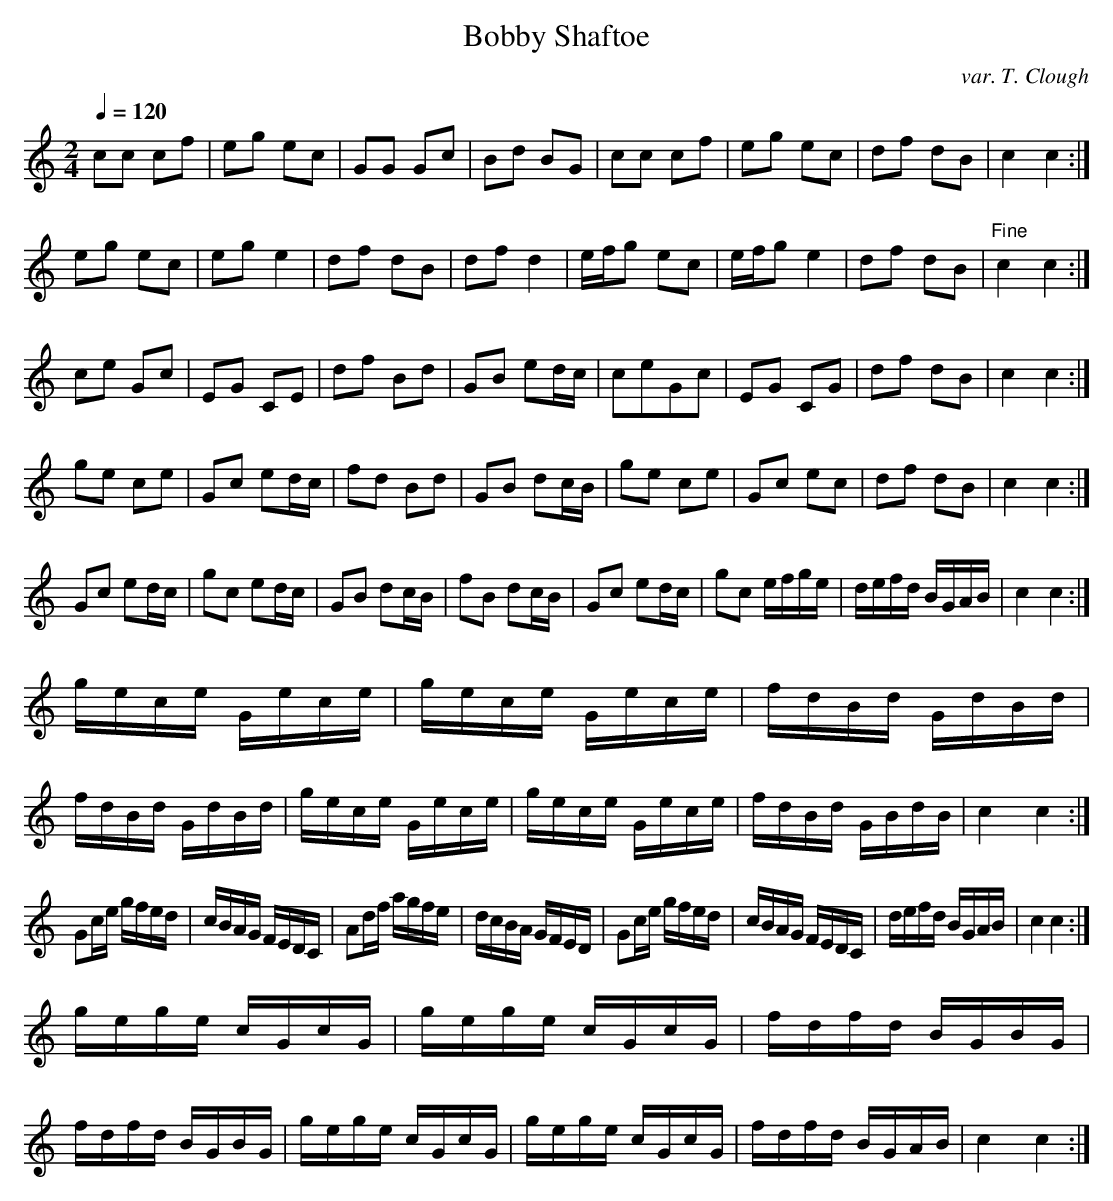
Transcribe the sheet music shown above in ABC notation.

X:1
T:Bobby Shaftoe
C:var. T. Clough
Q:1/4=120
M:2/4
L:1/8
K:C
cc cf | eg ec | GG Gc | Bd BG | cc cf | eg ec | df dB | c2 c2 :|
eg ec | eg e2 | df dB | df d2 | e/f/g ec | e/f/g e2 | df dB | "Fine"c2 c2 :|
ce Gc | EG CE | df Bd | GB ed/c/ | ceGc | EG CG| df dB | c2 c2 :|
ge ce | Gc ed/c/ | fd Bd | GB dc/B/ | ge ce | Gc ec | df dB | c2 c2 :|
Gc ed/c/ | gc ed/c/ | GB dc/B/ | fB dc/B/ | Gc ed/c/ | gc e/f/g/e/ | d/e/f/d/ B/G/A/B/ | c2 c2 :|
L:1/16
gece Gece | gece Gece | fdBd GdBd | fdBd GdBd | gece Gece | gece Gece | fdBd GBdB | c4c4 :|
G2ce gfed | cBAG FEDC | A2df agfe | dcBA GFED | G2ce gfed | cBAG FEDC | defd BGAB | c4 c4 :|
gege cGcG | gege cGcG | fdfd BGBG | fdfd BGBG | gege cGcG | gege cGcG | fdfd BGAB | c4 c4 :|
